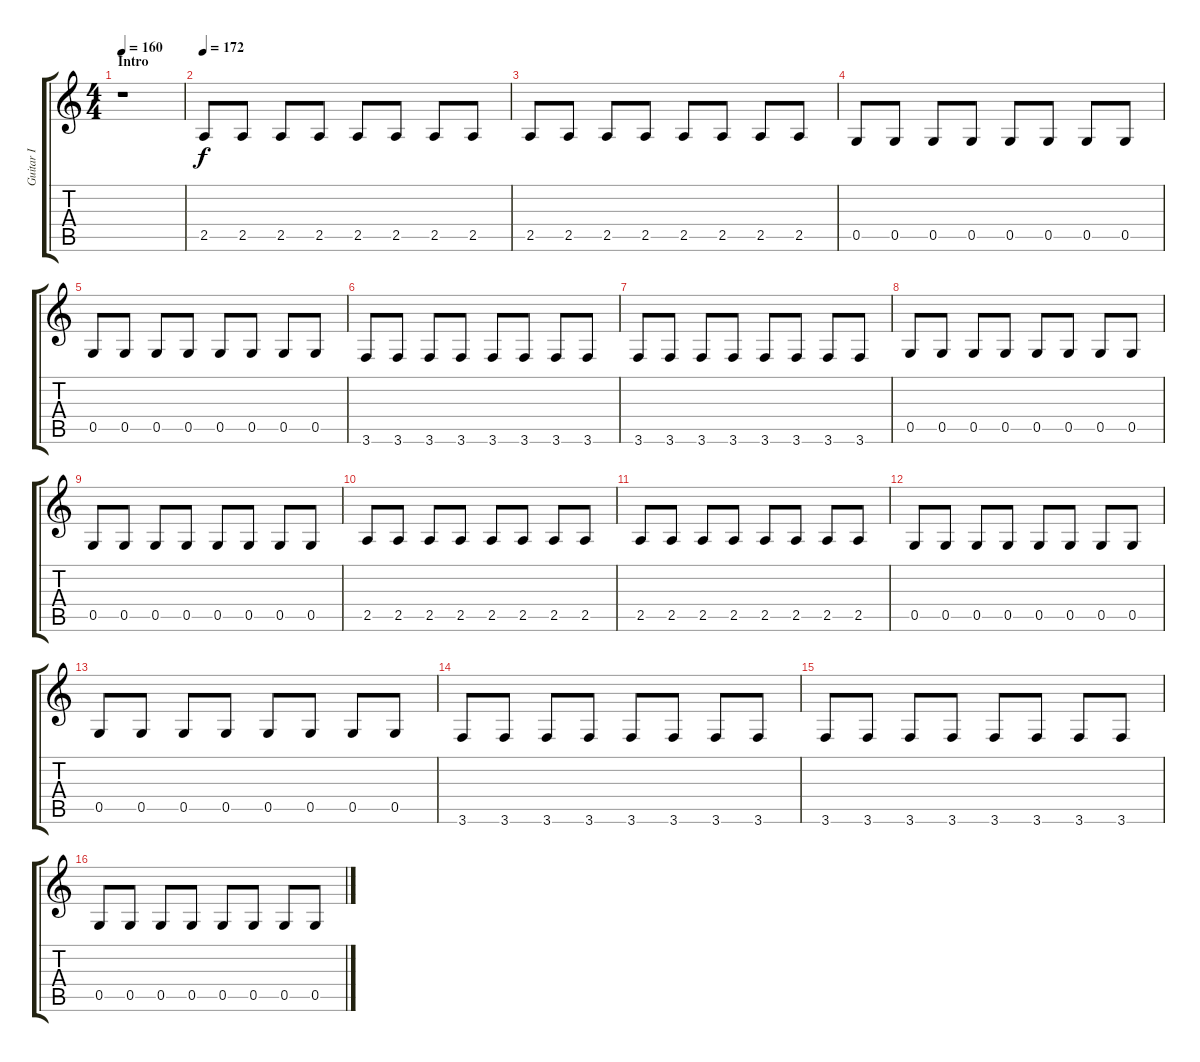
\track ("Guitar I" "Guitar I") {instrument distortionguitar}
\staff {score tabs}
\tuning (D4 A3 F3 C3 G2 D2) {hide}
\ts (4 4)
\section ("" "Intro")
\tempo 160
\tempo 195
\tempo 160
\clef g2
\ks c
r.1{dy f instrument distortionguitar} |
\tempo 172
2.5.8 2.5.8 2.5.8 2.5.8 2.5.8 2.5.8 2.5.8 2.5.8 |
2.5.8 2.5.8 2.5.8 2.5.8 2.5.8 2.5.8 2.5.8 2.5.8 |
0.5.8 0.5.8 0.5.8 0.5.8 0.5.8 0.5.8 0.5.8 0.5.8 |
0.5.8 0.5.8 0.5.8 0.5.8 0.5.8 0.5.8 0.5.8 0.5.8 |
3.6.8 3.6.8 3.6.8 3.6.8 3.6.8 3.6.8 3.6.8 3.6.8 |
3.6.8 3.6.8 3.6.8 3.6.8 3.6.8 3.6.8 3.6.8 3.6.8 |
0.5.8 0.5.8 0.5.8 0.5.8 0.5.8 0.5.8 0.5.8 0.5.8 |
0.5.8 0.5.8 0.5.8 0.5.8 0.5.8 0.5.8 0.5.8 0.5.8 |
2.5.8 2.5.8 2.5.8 2.5.8 2.5.8 2.5.8 2.5.8 2.5.8 |
2.5.8 2.5.8 2.5.8 2.5.8 2.5.8 2.5.8 2.5.8 2.5.8 |
0.5.8 0.5.8 0.5.8 0.5.8 0.5.8 0.5.8 0.5.8 0.5.8 |
0.5.8 0.5.8 0.5.8 0.5.8 0.5.8 0.5.8 0.5.8 0.5.8 |
3.6.8 3.6.8 3.6.8 3.6.8 3.6.8 3.6.8 3.6.8 3.6.8 |
3.6.8 3.6.8 3.6.8 3.6.8 3.6.8 3.6.8 3.6.8 3.6.8 |
0.5.8 0.5.8 0.5.8 0.5.8 0.5.8 0.5.8 0.5.8 0.5.8
